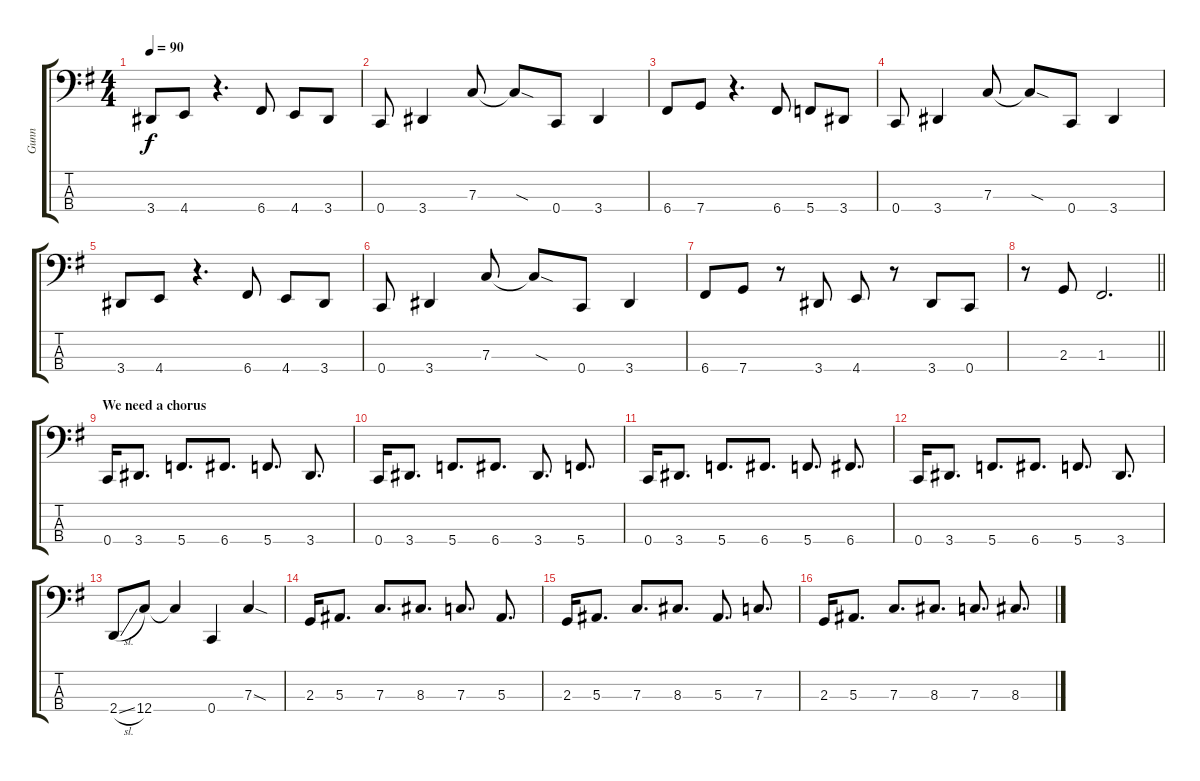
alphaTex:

\track ("Gunn" "Gunn") {instrument electricbassfinger}
\staff {score tabs}
\tuning (Eb2 Bb1 F1 C1) {hide}
\ts (4 4)
\tempo 90
\clef f4
\ks eminor
3.4.8{dy f} 4.4.8 r.4{d} 6.4.8 4.4.8 3.4.8 |
0.4.8 3.4.4 7.3.8 7.3{sod t}.8 0.4.8 3.4.4 |
6.4.8 7.4.8 r.4{d} 6.4.8 5.4.8 3.4.8 |
0.4.8 3.4.4 7.3.8 7.3{sod t}.8 0.4.8 3.4.4 |
3.4.8 4.4.8 r.4{d} 6.4.8 4.4.8 3.4.8 |
0.4.8 3.4.4 7.3.8 7.3{sod t}.8 0.4.8 3.4.4 |
6.4.8 7.4.8 r.8 3.4.8 4.4.8 r.8 3.4.8 0.4.8 |
\barLineRight lightlight
r.8 2.3.8 1.3.2{d} |
\section ("" "We need a chorus")
0.4.16 3.4.8{d} 5.4.8{d} 6.4.8{d} 5.4.8{d} 3.4.8{d} |
0.4.16 3.4.8{d} 5.4.8{d} 6.4.8{d} 3.4.8{d} 5.4.8{d} |
0.4.16 3.4.8{d} 5.4.8{d} 6.4.8{d} 5.4.8{d} 6.4.8{d} |
0.4.16 3.4.8{d} 5.4.8{d} 6.4.8{d} 5.4.8{d} 3.4.8{d} |
2.4{sl}.8 12.4.8 12.4{t}.4 0.4.4 7.3{sod}.4 |
2.3.16 5.3.8{d} 7.3.8{d} 8.3.8{d} 7.3.8{d} 5.3.8{d} |
2.3.16 5.3.8{d} 7.3.8{d} 8.3.8{d} 5.3.8{d} 7.3.8{d} |
2.3.16 5.3.8{d} 7.3.8{d} 8.3.8{d} 7.3.8{d} 8.3.8{d}
